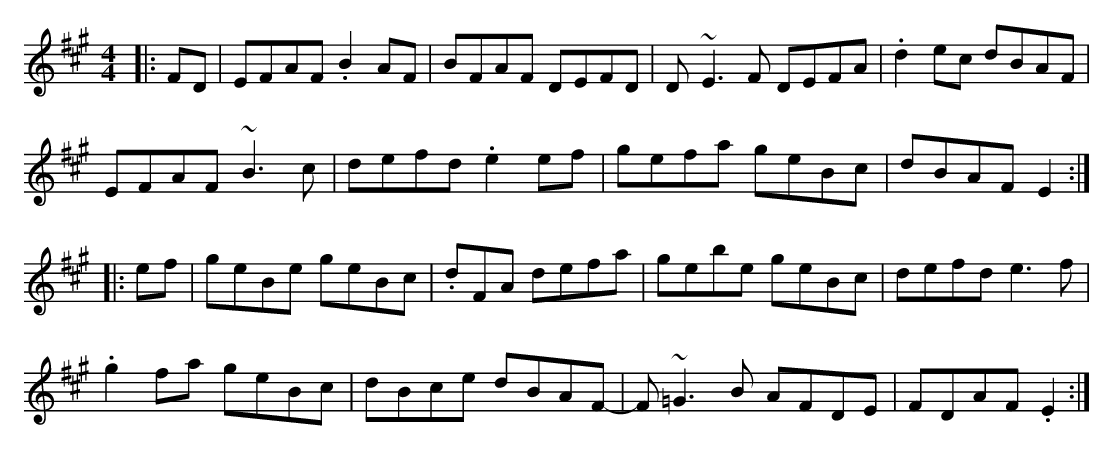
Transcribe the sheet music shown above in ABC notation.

X:1
M:4/4
K:Emix
|:FD|EFAF .B2 AF|BFAF DEFD|D-~E3 F DEFA|.d2 ec dBAF|
EFAF ~B3 c|defd .e2 ef|gefa geBc|dBAF E2:|
|:ef|geBe geBc|.dFA defa|gebe geBc|defd e3 f|
.g2fa geBc|dBce dBAF-|F~=G3 B AFDE|FDAF .E2:|
